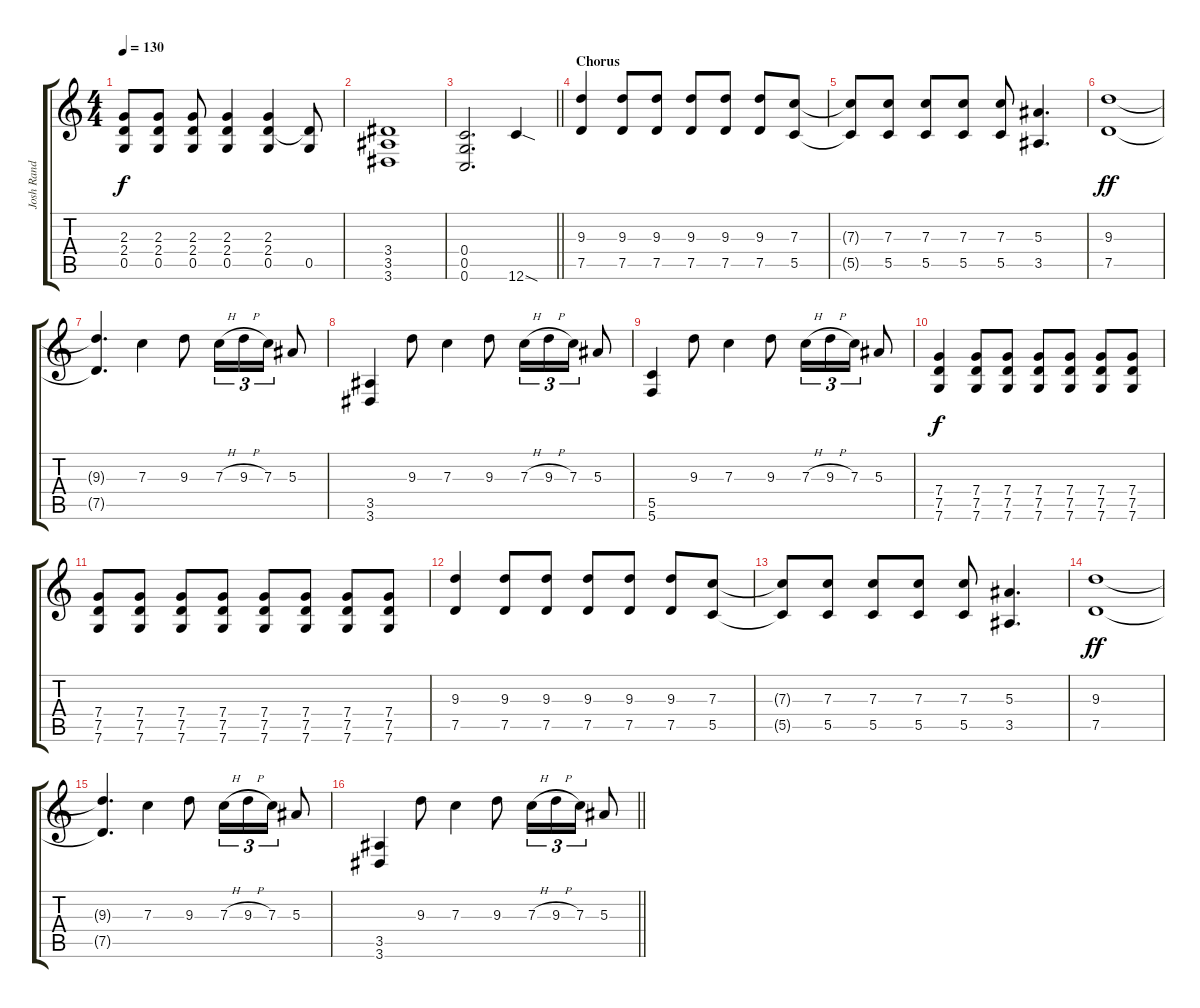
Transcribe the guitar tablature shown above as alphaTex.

\track ("Josh Rand (Overdrive)" "Josh Rand ") {instrument overdrivenguitar}
\staff {score tabs}
\tuning (D4 A3 F3 C3 G2 C2) {hide}
\ts (4 4)
\tempo 130
\clef g2
\ks c
(2.3 2.4 0.5).8{dy f} (2.3 2.4 0.5).8 (2.3 2.4 0.5).8 (2.3 2.4 0.5).4 (2.3 2.4 0.5).4 (2.4{t} 0.5).8 |
(3.4 3.5 3.6).1 |
\barLineRight lightlight
(0.4 0.5 0.6).2{d} 12.6{sod}.4 |
\section ("" "Chorus")
(9.3 7.5).4 (9.3 7.5).8 (9.3 7.5).8 (9.3 7.5).8 (9.3 7.5).8 (9.3 7.5).8 (7.3 5.5).8 |
(7.3{t} 5.5{t}).8 (7.3 5.5).8 (7.3 5.5).8 (7.3 5.5).8 (7.3 5.5).8 (5.3 3.5).4{d} |
(9.3 7.5).1{dy ff} |
(9.3{t} 7.5{t}).4{d} 7.3.4 9.3.8 7.3{h}.16{tu (3 2)} 9.3{h}.16{tu (3 2)} 7.3.16{tu (3 2)} 5.3.8 |
(3.5 3.6).4 9.3.8 7.3.4 9.3.8 7.3{h}.16{tu (3 2)} 9.3{h}.16{tu (3 2)} 7.3.16{tu (3 2)} 5.3.8 |
(5.5 5.6).4 9.3.8 7.3.4 9.3.8 7.3{h}.16{tu (3 2)} 9.3{h}.16{tu (3 2)} 7.3.16{tu (3 2)} 5.3.8 |
(7.4 7.5 7.6).4{dy f} (7.4 7.5 7.6).8 (7.4 7.5 7.6).8 (7.4 7.5 7.6).8 (7.4 7.5 7.6).8 (7.4 7.5 7.6).8 (7.4 7.5 7.6).8 |
(7.4 7.5 7.6).8 (7.4 7.5 7.6).8 (7.4 7.5 7.6).8 (7.4 7.5 7.6).8 (7.4 7.5 7.6).8 (7.4 7.5 7.6).8 (7.4 7.5 7.6).8 (7.4 7.5 7.6).8 |
(9.3 7.5).4 (9.3 7.5).8 (9.3 7.5).8 (9.3 7.5).8 (9.3 7.5).8 (9.3 7.5).8 (7.3 5.5).8 |
(7.3{t} 5.5{t}).8 (7.3 5.5).8 (7.3 5.5).8 (7.3 5.5).8 (7.3 5.5).8 (5.3 3.5).4{d} |
(9.3 7.5).1{dy ff} |
(9.3{t} 7.5{t}).4{d} 7.3.4 9.3.8 7.3{h}.16{tu (3 2)} 9.3{h}.16{tu (3 2)} 7.3.16{tu (3 2)} 5.3.8 |
\barLineRight lightlight
(3.5 3.6).4 9.3.8 7.3.4 9.3.8 7.3{h}.16{tu (3 2)} 9.3{h}.16{tu (3 2)} 7.3.16{tu (3 2)} 5.3.8
